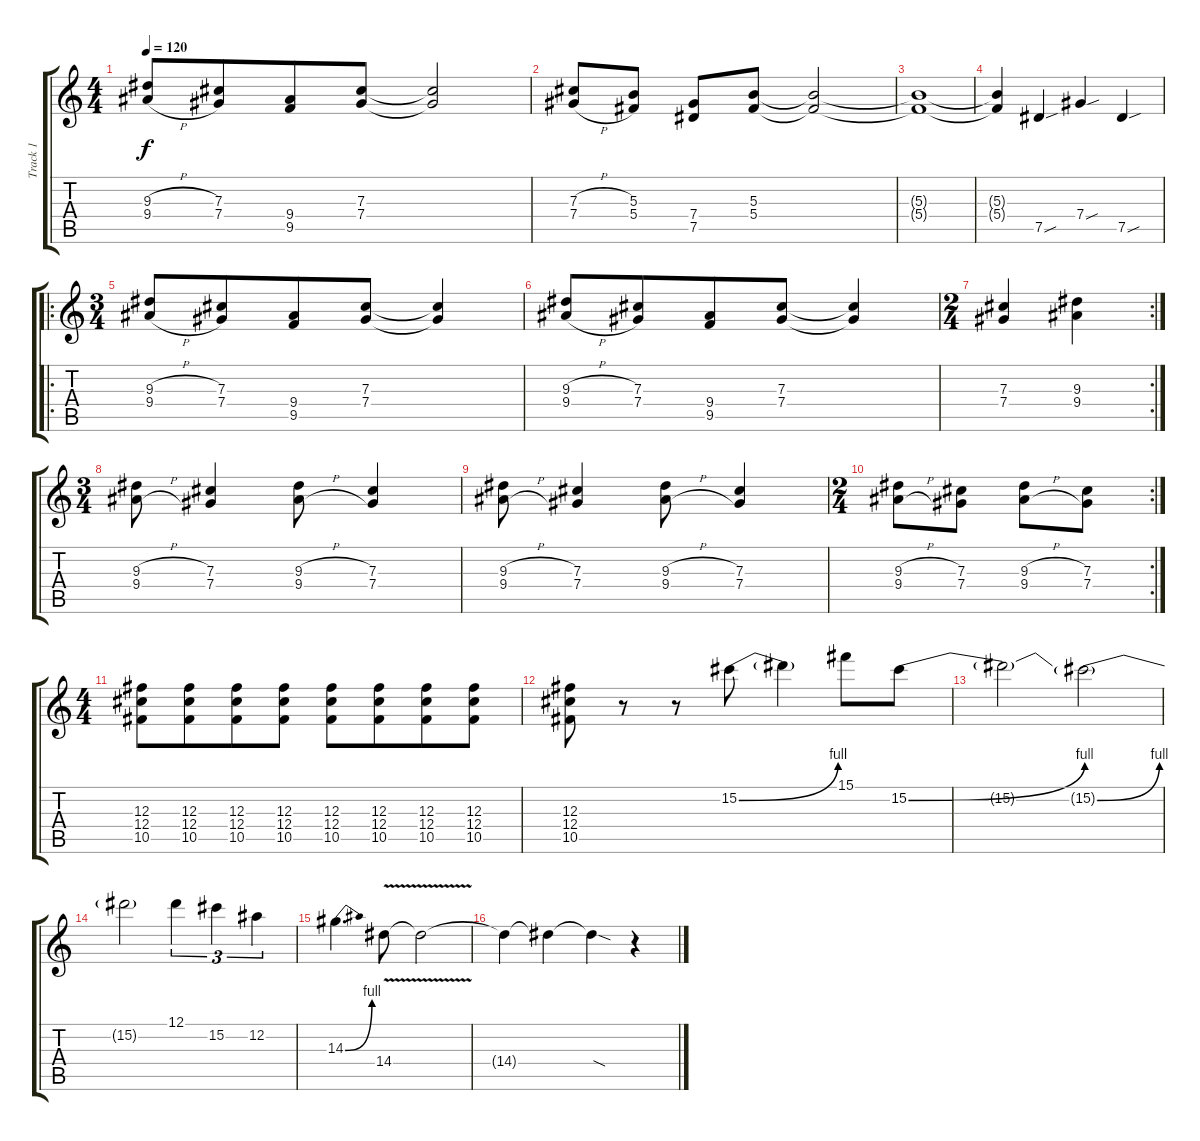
\track ("Track 1" "Track 1") {instrument overdrivenguitar}
\staff {score tabs}
\tuning (Eb4 Bb3 Gb3 Db3 Ab2 Eb2) {hide}
\ts (4 4)
\tempo 120
\clef g2
\ks c
(9.3{h} 9.4{h}).8{dy f} (7.3 7.4).8{beam merge} (9.4 9.5).8 (7.3 7.4).8 (7.3{t} 7.4{t}).2 |
(7.3{h} 7.4{h}).8 (5.3 5.4).8 (7.4 7.5).8 (5.3 5.4).8 (5.3{t} 5.4{t}).2 |
(5.3{t} 5.4{t}).1 |
(5.3{t} 5.4{t}).4{beam Up} 7.5{sou}.4 7.4{sou}.4 7.5{sou}.4 |
\ro
\ts (3 4)
(9.3{h} 9.4{h}).8 (7.3 7.4).8{beam merge} (9.4 9.5).8 (7.3 7.4).8 (7.3{t} 7.4{t}).4 |
(9.3{h} 9.4{h}).8 (7.3 7.4).8{beam merge} (9.4 9.5).8 (7.3 7.4).8 (7.3{t} 7.4{t}).4 |
\rc 2
\ts (2 4)
(7.3 7.4).4 (9.3 9.4).4 |
\ts (3 4)
(9.3{h} 9.4{h}).8 (7.3 7.4).4 (9.3{h} 9.4{h}).8 (7.3 7.4).4 |
(9.3{h} 9.4{h}).8 (7.3 7.4).4 (9.3{h} 9.4{h}).8 (7.3 7.4).4 |
\rc 2
\ts (2 4)
(9.3{h} 9.4{h}).8 (7.3 7.4).8 (9.3{h} 9.4{h}).8 (7.3 7.4).8 |
\ts (4 4)
(12.3 12.4 10.5).8 (12.3 12.4 10.5).8{beam merge} (12.3 12.4 10.5).8 (12.3 12.4 10.5).8 (12.3 12.4 10.5).8 (12.3 12.4 10.5).8{beam merge} (12.3 12.4 10.5).8 (12.3 12.4 10.5).8 |
(12.3 12.4 10.5).8 r.8 r.8 15.2{be (bend 0 0 60 4)}.8 15.2{t}.4 15.1.8 15.2{be (bend 0 0 60 4)}.8 |
15.2{t}.2 15.2{be (bend 0 0 60 4) t}.2 |
15.2{t}.2 12.1.4{tu (3 2)} 15.2.4{tu (3 2)} 12.2.4{tu (3 2)} |
14.3{be (bend 0 0 60 4)}.4{d} 14.4{v}.8 14.4{t}.2 |
14.4{t}.4 14.4{t}.4 14.4{sod t}.4 r.4
